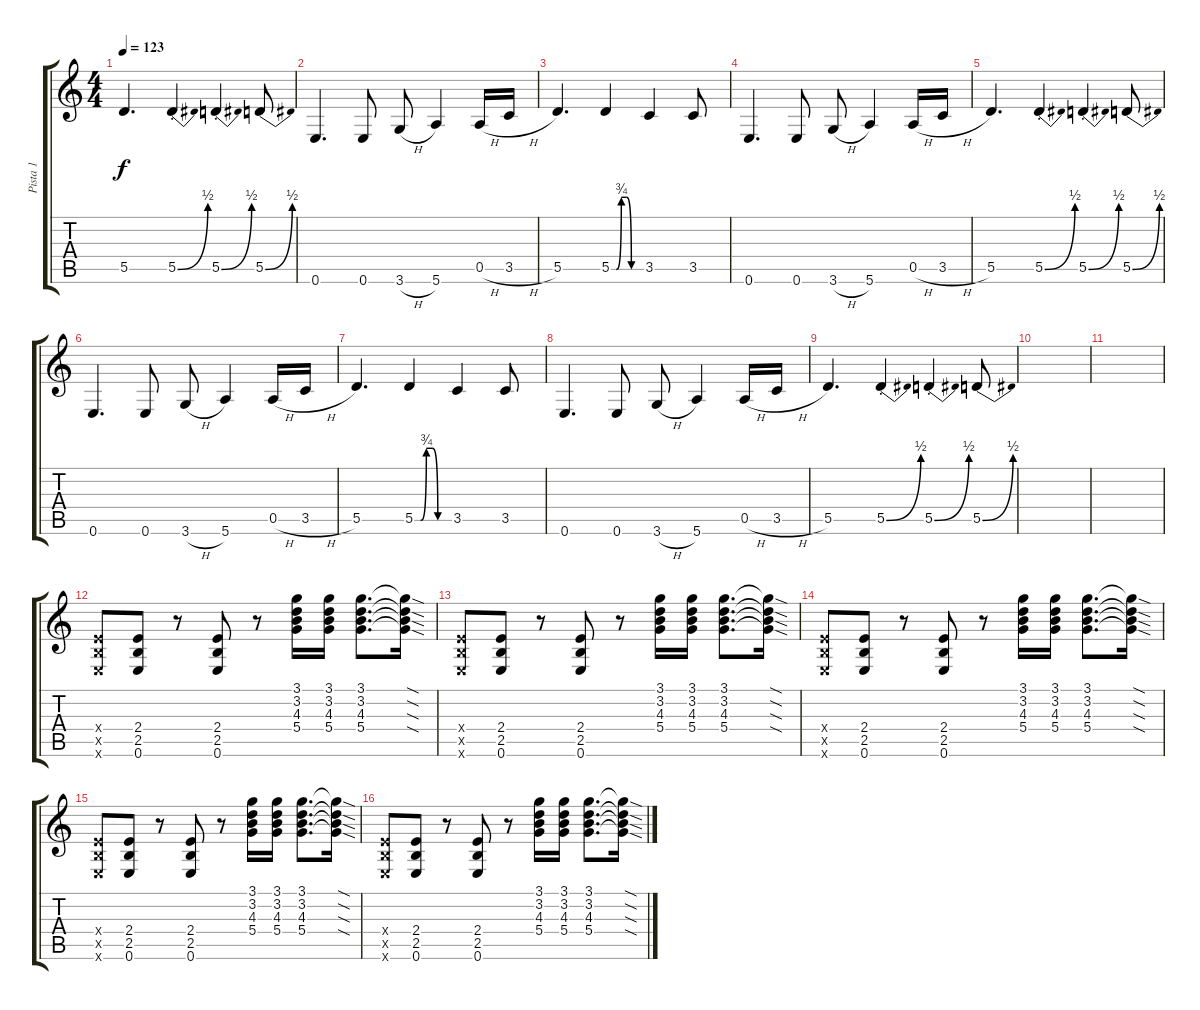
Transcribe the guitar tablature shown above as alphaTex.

\track ("Pista 1" "Pista 1") {instrument overdrivenguitar}
\staff {score tabs}
\tuning (E4 B3 G3 D3 A2 E2) {hide}
\ts (4 4)
\tempo 123
\clef g2
\ks c
5.5.4{d dy f} 5.5{be (bend 0 0 60 2) st}.4 5.5{be (bend 0 0 60 2) st}.4 5.5{be (bend 0 0 60 2)}.8 |
0.6.4{d} 0.6.8 3.6{h}.8 5.6.4 0.5{h}.16 3.5{h}.16 |
5.5.4{d} 5.5{be (custom 0 0 10 0 20 3 30 3 40 0 60 0)}.4 3.5.4 3.5.8 |
0.6.4{d} 0.6.8 3.6{h}.8 5.6.4 0.5{h}.16 3.5{h}.16 |
5.5.4{d} 5.5{be (bend 0 0 60 2) st}.4 5.5{be (bend 0 0 60 2) st}.4 5.5{be (bend 0 0 60 2)}.8 |
0.6.4{d} 0.6.8 3.6{h}.8 5.6.4 0.5{h}.16 3.5{h}.16 |
5.5.4{d} 5.5{be (custom 0 0 10 0 20 3 30 3 40 0 60 0)}.4 3.5.4 3.5.8 |
0.6.4{d} 0.6.8 3.6{h}.8 5.6.4 0.5{h}.16 3.5{h}.16 |
5.5.4{d} 5.5{be (bend 0 0 60 2) st}.4 5.5{be (bend 0 0 60 2) st}.4 5.5{be (bend 0 0 60 2)}.8 |
|
|
(2.4{x} 2.5{x} 0.6{x}).8 (2.4 2.5 0.6).8 r.8 (2.4 2.5 0.6).8 r.8 (3.1 3.2 4.3 5.4).16 (3.1 3.2 4.3 5.4).16 (3.1 3.2 4.3 5.4).8{d} (3.1{sod t} 3.2{sod t} 4.3{sod t} 5.4{sod t}).16 |
(2.4{x} 2.5{x} 0.6{x}).8 (2.4 2.5 0.6).8 r.8 (2.4 2.5 0.6).8 r.8 (3.1 3.2 4.3 5.4).16 (3.1 3.2 4.3 5.4).16 (3.1 3.2 4.3 5.4).8{d} (3.1{sod t} 3.2{sod t} 4.3{sod t} 5.4{sod t}).16 |
(2.4{x} 2.5{x} 0.6{x}).8 (2.4 2.5 0.6).8 r.8 (2.4 2.5 0.6).8 r.8 (3.1 3.2 4.3 5.4).16 (3.1 3.2 4.3 5.4).16 (3.1 3.2 4.3 5.4).8{d} (3.1{sod t} 3.2{sod t} 4.3{sod t} 5.4{sod t}).16 |
(2.4{x} 2.5{x} 0.6{x}).8 (2.4 2.5 0.6).8 r.8 (2.4 2.5 0.6).8 r.8 (3.1 3.2 4.3 5.4).16 (3.1 3.2 4.3 5.4).16 (3.1 3.2 4.3 5.4).8{d} (3.1{sod t} 3.2{sod t} 4.3{sod t} 5.4{sod t}).16 |
(2.4{x} 2.5{x} 0.6{x}).8 (2.4 2.5 0.6).8 r.8 (2.4 2.5 0.6).8 r.8 (3.1 3.2 4.3 5.4).16 (3.1 3.2 4.3 5.4).16 (3.1 3.2 4.3 5.4).8{d} (3.1{sod t} 3.2{sod t} 4.3{sod t} 5.4{sod t}).16
